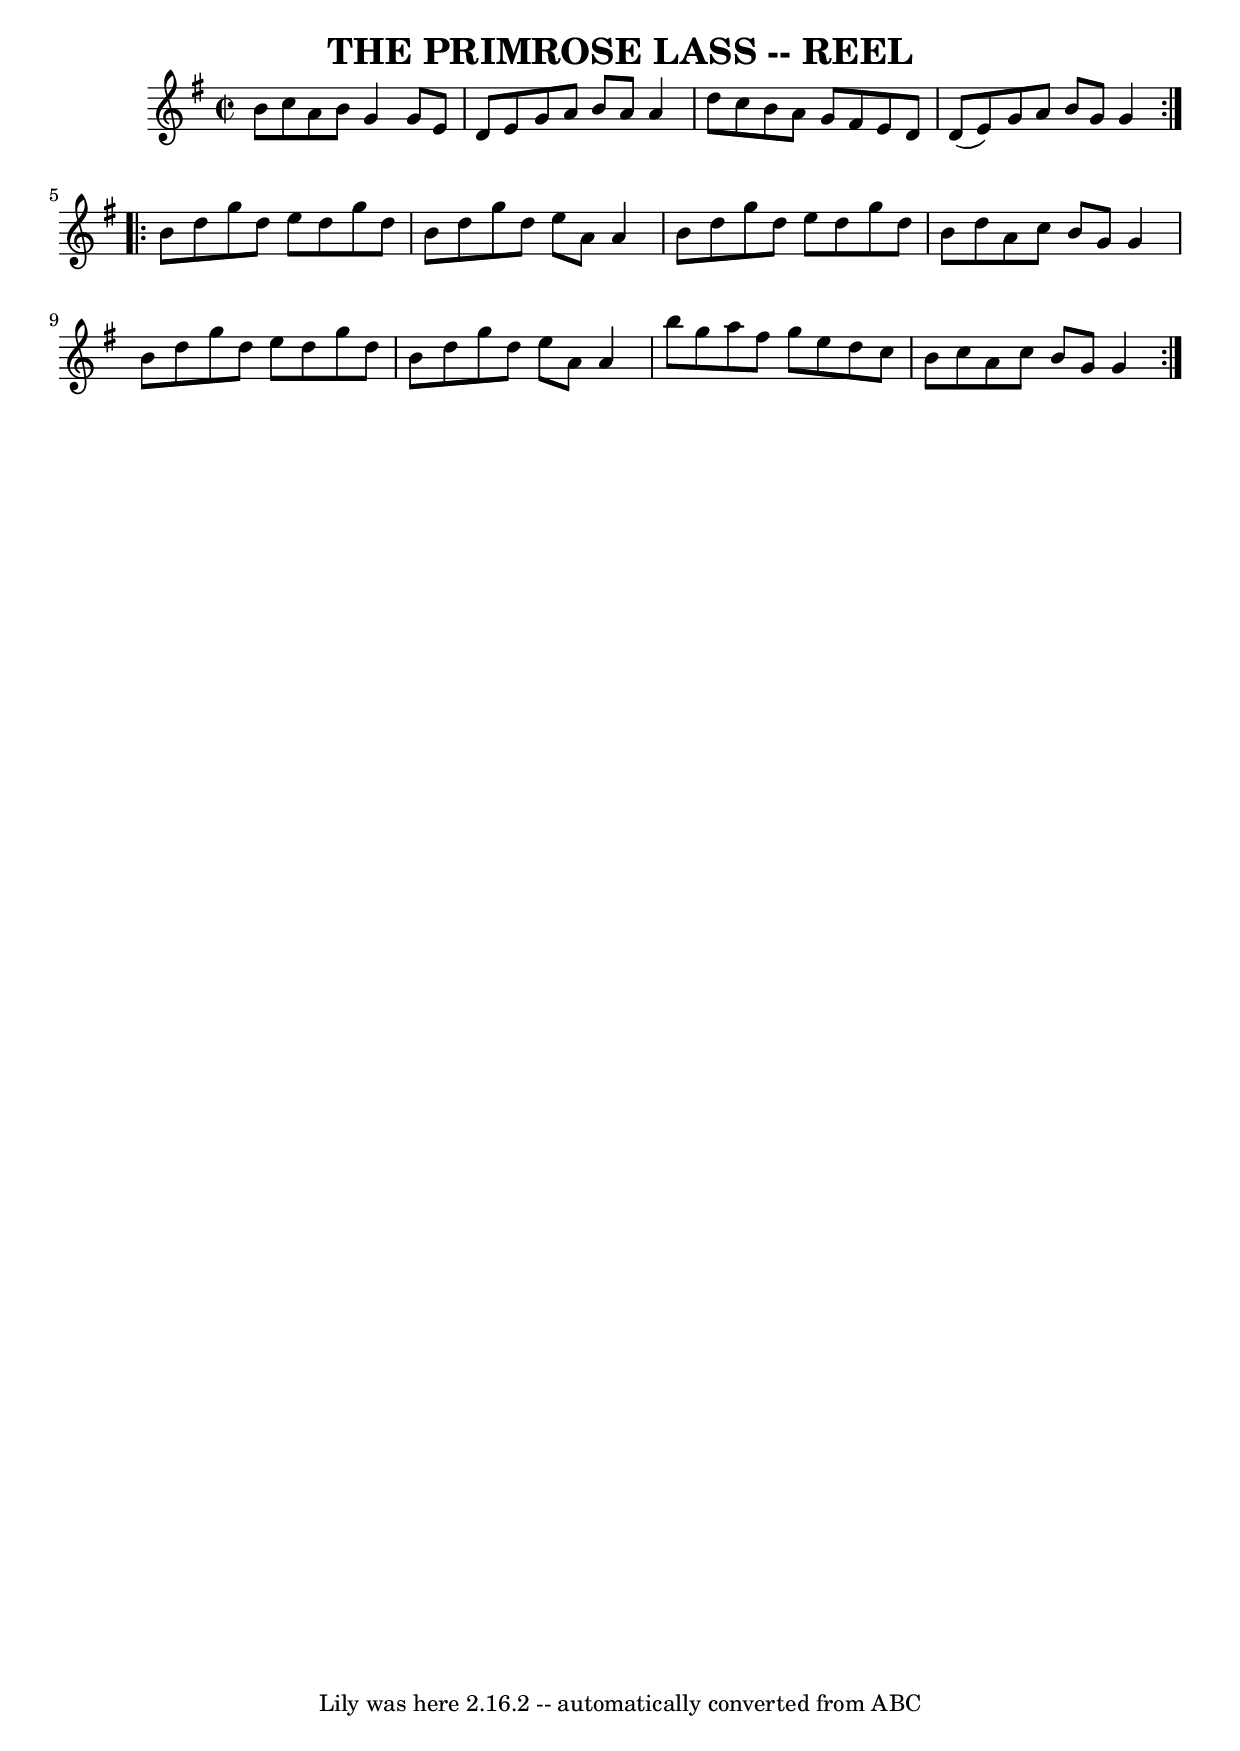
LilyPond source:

\version "2.16.2"
\include "Mammoth.ily"
\header {
  %% book = "Ryan's Mammoth Collection of Fiddle Tunes"
 crossRefNumber = "1"
 footnotes = ""
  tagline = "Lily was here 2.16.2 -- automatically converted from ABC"
  title = "THE PRIMROSE LASS -- REEL"

}
voicedefault =  {



  \repeat volta 2 {

    \override Staff.TimeSignature #'style = #'C
    \time 2/2      \key g \major  |
 b'8 c''8 a'8 b'8 g'4 g'8 e'8     |
 d'8 e'8 g'8 a'8 b'8 a'8 a'4    |
 d''8 c''8 b'8 a'8 g'8 fs'8 e'8 d'8     |
 d'8 (
 e'8) g'8 a'8 b'8 g'8 g'4    
  }     
  \repeat volta 2 {
 b'8 d''8 g''8 d''8 e''8 d''8 g''8 d''8     |
 b'8 d''8 g''8 d''8 e''8 a'8 a'4     |
 b'8 d''8 g''8 d''8 e''8 d''8 g''8 d''8     |
 b'8 d''8 a'8 c''8 b'8 g'8 g'4         |
 b'8 d''8 g''8 d''8 e''8 d''8 g''8 d''8     |
 b'8 d''8 g''8 d''8 e''8 a'8 a'4     |
 b''8 g''8 a''8 fs''8 g''8 e''8 d''8 c''8     |
 b'8 c''8 a'8 c''8 b'8 g'8 g'4    
  }   

}

\score{
  <<

    \context Staff="default"
    {
      \voicedefault 
      
    }

  >>
  \layout {
    
  }
  \midi {
  }

}
